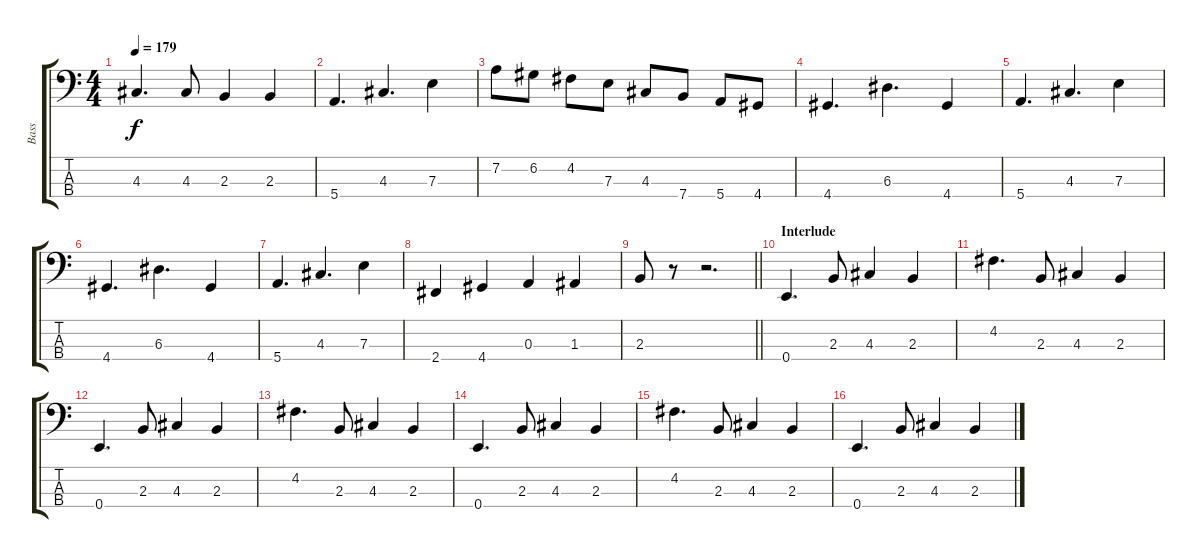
\track ("Bass" "Bass") {instrument electricbassfinger}
\staff {score tabs}
\tuning (G2 D2 A1 E1) {hide}
\ts (4 4)
\tempo 179
\clef f4
\ks c
4.3.4{d dy f} 4.3.8 2.3.4 2.3.4 |
5.4.4{d} 4.3.4{d} 7.3.4 |
7.2.8 6.2.8 4.2.8 7.3.8 4.3.8 7.4.8 5.4.8 4.4.8 |
4.4.4{d} 6.3.4{d} 4.4.4 |
5.4.4{d} 4.3.4{d} 7.3.4 |
4.4.4{d} 6.3.4{d} 4.4.4 |
5.4.4{d} 4.3.4{d} 7.3.4 |
2.4.4 4.4.4 0.3.4 1.3.4 |
\barLineRight lightlight
2.3.8 r.8 r.2{d} |
\section ("" "Interlude")
0.4.4{d} 2.3.8 4.3.4 2.3.4 |
4.2.4{d} 2.3.8 4.3.4 2.3.4 |
0.4.4{d} 2.3.8 4.3.4 2.3.4 |
4.2.4{d} 2.3.8 4.3.4 2.3.4 |
0.4.4{d} 2.3.8 4.3.4 2.3.4 |
4.2.4{d} 2.3.8 4.3.4 2.3.4 |
0.4.4{d} 2.3.8 4.3.4 2.3.4
